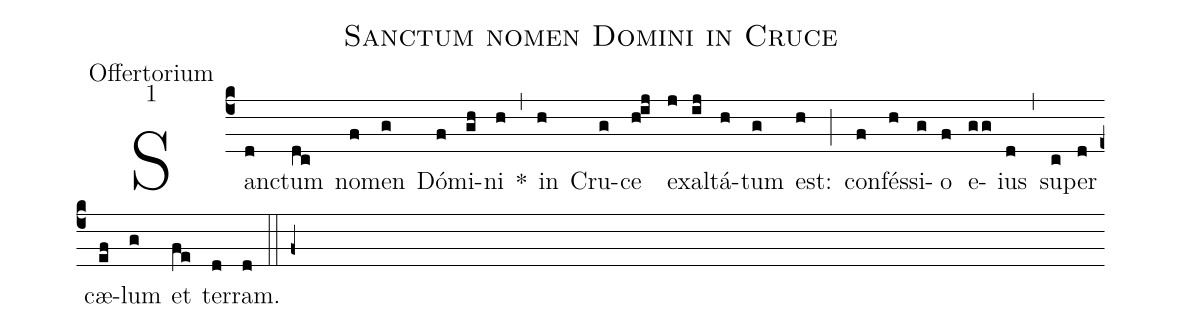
name:Sanctum nomen Domini in Cruce;
office-part:Offertorium;
mode:1;
%%
(c4) Sanc(d)tum(dc) no(f)men(g) Dó(f)mi(gh)ni(h) *(,) in(h) Cru(g)ce(h!ij) ex(j)al(ij)tá(h)tum(g) est:(h) (;) con(f)fés(h)si(g)o(f) e(gg)ius(d) (,) su(c)per(d) cæ(ef)lum(g) et(fe) ter(d)ram.(d) (::f+)
